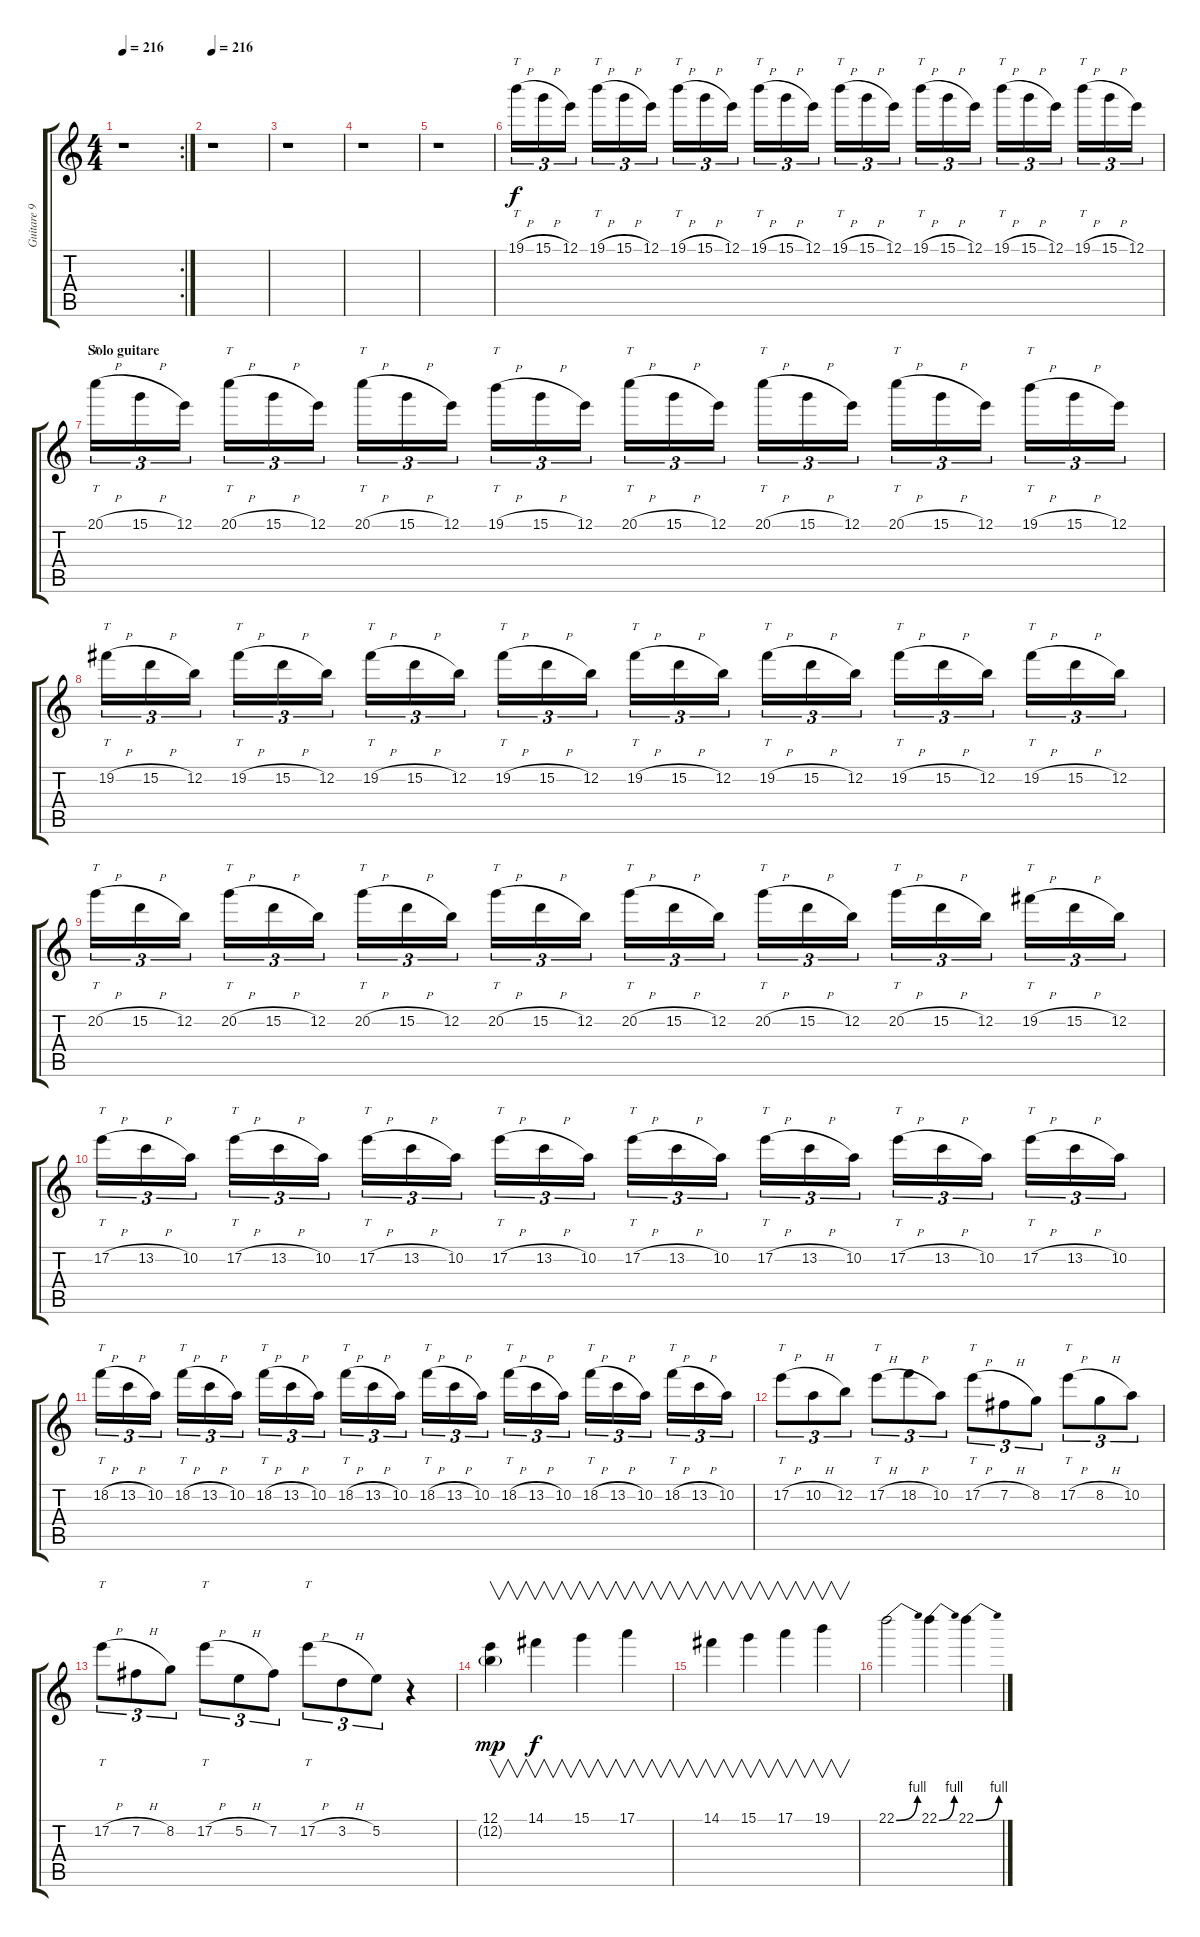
\track ("Guitare 9 W / Disto" "Guitare 9 ") {instrument distortionguitar}
\staff {score tabs}
\tuning (E4 B3 G3 D3 A2 E2) {hide}
\rc 2
\ts (4 4)
\tempo 216
\clef g2
\ks c
r.1{dy f} |
\tempo 216
r.1 |
r.1 |
r.1 |
r.1 |
19.1{h}.16{tt tu (3 2)} 15.1{h}.16{tu (3 2)} 12.1.16{tu (3 2)} 19.1{h}.16{tt tu (3 2)} 15.1{h}.16{tu (3 2)} 12.1.16{tu (3 2)} 19.1{h}.16{tt tu (3 2)} 15.1{h}.16{tu (3 2)} 12.1.16{tu (3 2)} 19.1{h}.16{tt tu (3 2)} 15.1{h}.16{tu (3 2)} 12.1.16{tu (3 2)} 19.1{h}.16{tt tu (3 2)} 15.1{h}.16{tu (3 2)} 12.1.16{tu (3 2)} 19.1{h}.16{tt tu (3 2)} 15.1{h}.16{tu (3 2)} 12.1.16{tu (3 2)} 19.1{h}.16{tt tu (3 2)} 15.1{h}.16{tu (3 2)} 12.1.16{tu (3 2)} 19.1{h}.16{tt tu (3 2)} 15.1{h}.16{tu (3 2)} 12.1.16{tu (3 2)} |
\section ("" "Solo guitare")
20.1{h}.16{tt tu (3 2)} 15.1{h}.16{tu (3 2)} 12.1.16{tu (3 2)} 20.1{h}.16{tt tu (3 2)} 15.1{h}.16{tu (3 2)} 12.1.16{tu (3 2)} 20.1{h}.16{tt tu (3 2)} 15.1{h}.16{tu (3 2)} 12.1.16{tu (3 2)} 19.1{h}.16{tt tu (3 2)} 15.1{h}.16{tu (3 2)} 12.1.16{tu (3 2)} 20.1{h}.16{tt tu (3 2)} 15.1{h}.16{tu (3 2)} 12.1.16{tu (3 2)} 20.1{h}.16{tt tu (3 2)} 15.1{h}.16{tu (3 2)} 12.1.16{tu (3 2)} 20.1{h}.16{tt tu (3 2)} 15.1{h}.16{tu (3 2)} 12.1.16{tu (3 2)} 19.1{h}.16{tt tu (3 2)} 15.1{h}.16{tu (3 2)} 12.1.16{tu (3 2)} |
19.2{h}.16{tt tu (3 2)} 15.2{h}.16{tu (3 2)} 12.2.16{tu (3 2)} 19.2{h}.16{tt tu (3 2)} 15.2{h}.16{tu (3 2)} 12.2.16{tu (3 2)} 19.2{h}.16{tt tu (3 2)} 15.2{h}.16{tu (3 2)} 12.2.16{tu (3 2)} 19.2{h}.16{tt tu (3 2)} 15.2{h}.16{tu (3 2)} 12.2.16{tu (3 2)} 19.2{h}.16{tt tu (3 2)} 15.2{h}.16{tu (3 2)} 12.2.16{tu (3 2)} 19.2{h}.16{tt tu (3 2)} 15.2{h}.16{tu (3 2)} 12.2.16{tu (3 2)} 19.2{h}.16{tt tu (3 2)} 15.2{h}.16{tu (3 2)} 12.2.16{tu (3 2)} 19.2{h}.16{tt tu (3 2)} 15.2{h}.16{tu (3 2)} 12.2.16{tu (3 2)} |
20.2{h}.16{tt tu (3 2)} 15.2{h}.16{tu (3 2)} 12.2.16{tu (3 2)} 20.2{h}.16{tt tu (3 2)} 15.2{h}.16{tu (3 2)} 12.2.16{tu (3 2)} 20.2{h}.16{tt tu (3 2)} 15.2{h}.16{tu (3 2)} 12.2.16{tu (3 2)} 20.2{h}.16{tt tu (3 2)} 15.2{h}.16{tu (3 2)} 12.2.16{tu (3 2)} 20.2{h}.16{tt tu (3 2)} 15.2{h}.16{tu (3 2)} 12.2.16{tu (3 2)} 20.2{h}.16{tt tu (3 2)} 15.2{h}.16{tu (3 2)} 12.2.16{tu (3 2)} 20.2{h}.16{tt tu (3 2)} 15.2{h}.16{tu (3 2)} 12.2.16{tu (3 2)} 19.2{h}.16{tt tu (3 2)} 15.2{h}.16{tu (3 2)} 12.2.16{tu (3 2)} |
17.2{h}.16{tt tu (3 2)} 13.2{h}.16{tu (3 2)} 10.2.16{tu (3 2)} 17.2{h}.16{tt tu (3 2)} 13.2{h}.16{tu (3 2)} 10.2.16{tu (3 2)} 17.2{h}.16{tt tu (3 2)} 13.2{h}.16{tu (3 2)} 10.2.16{tu (3 2)} 17.2{h}.16{tt tu (3 2)} 13.2{h}.16{tu (3 2)} 10.2.16{tu (3 2)} 17.2{h}.16{tt tu (3 2)} 13.2{h}.16{tu (3 2)} 10.2.16{tu (3 2)} 17.2{h}.16{tt tu (3 2)} 13.2{h}.16{tu (3 2)} 10.2.16{tu (3 2)} 17.2{h}.16{tt tu (3 2)} 13.2{h}.16{tu (3 2)} 10.2.16{tu (3 2)} 17.2{h}.16{tt tu (3 2)} 13.2{h}.16{tu (3 2)} 10.2.16{tu (3 2)} |
18.2{h}.16{tt tu (3 2)} 13.2{h}.16{tu (3 2)} 10.2.16{tu (3 2)} 18.2{h}.16{tt tu (3 2)} 13.2{h}.16{tu (3 2)} 10.2.16{tu (3 2)} 18.2{h}.16{tt tu (3 2)} 13.2{h}.16{tu (3 2)} 10.2.16{tu (3 2)} 18.2{h}.16{tt tu (3 2)} 13.2{h}.16{tu (3 2)} 10.2.16{tu (3 2)} 18.2{h}.16{tt tu (3 2)} 13.2{h}.16{tu (3 2)} 10.2.16{tu (3 2)} 18.2{h}.16{tt tu (3 2)} 13.2{h}.16{tu (3 2)} 10.2.16{tu (3 2)} 18.2{h}.16{tt tu (3 2)} 13.2{h}.16{tu (3 2)} 10.2.16{tu (3 2)} 18.2{h}.16{tt tu (3 2)} 13.2{h}.16{tu (3 2)} 10.2.16{tu (3 2)} |
17.2{h}.8{tt tu (3 2)} 10.2{h}.8{tu (3 2)} 12.2.8{tu (3 2)} 17.2{h}.8{tt tu (3 2)} 18.2{h}.8{tu (3 2)} 10.2.8{tu (3 2)} 17.2{h}.8{tt tu (3 2)} 7.2{h}.8{tu (3 2)} 8.2.8{tu (3 2)} 17.2{h}.8{tt tu (3 2)} 8.2{h}.8{tu (3 2)} 10.2.8{tu (3 2)} |
17.2{h}.8{tt tu (3 2)} 7.2{h}.8{tu (3 2)} 8.2.8{tu (3 2)} 17.2{h}.8{tt tu (3 2)} 5.2{h}.8{tu (3 2)} 7.2.8{tu (3 2)} 17.2{h}.8{tt tu (3 2)} 3.2{h}.8{tu (3 2)} 5.2.8{tu (3 2)} r.4 |
(12.1 12.2{g}).4{v dy mp} 14.1.4{v dy f} 15.1.4{v} 17.1.4{v} |
14.1.4{v} 15.1.4{v} 17.1.4{v} 19.1.4{v} |
22.1{be (bend 0 0 60 4)}.2 22.1{be (bend 0 0 60 4)}.4 22.1{be (bend 0 0 60 4)}.4
